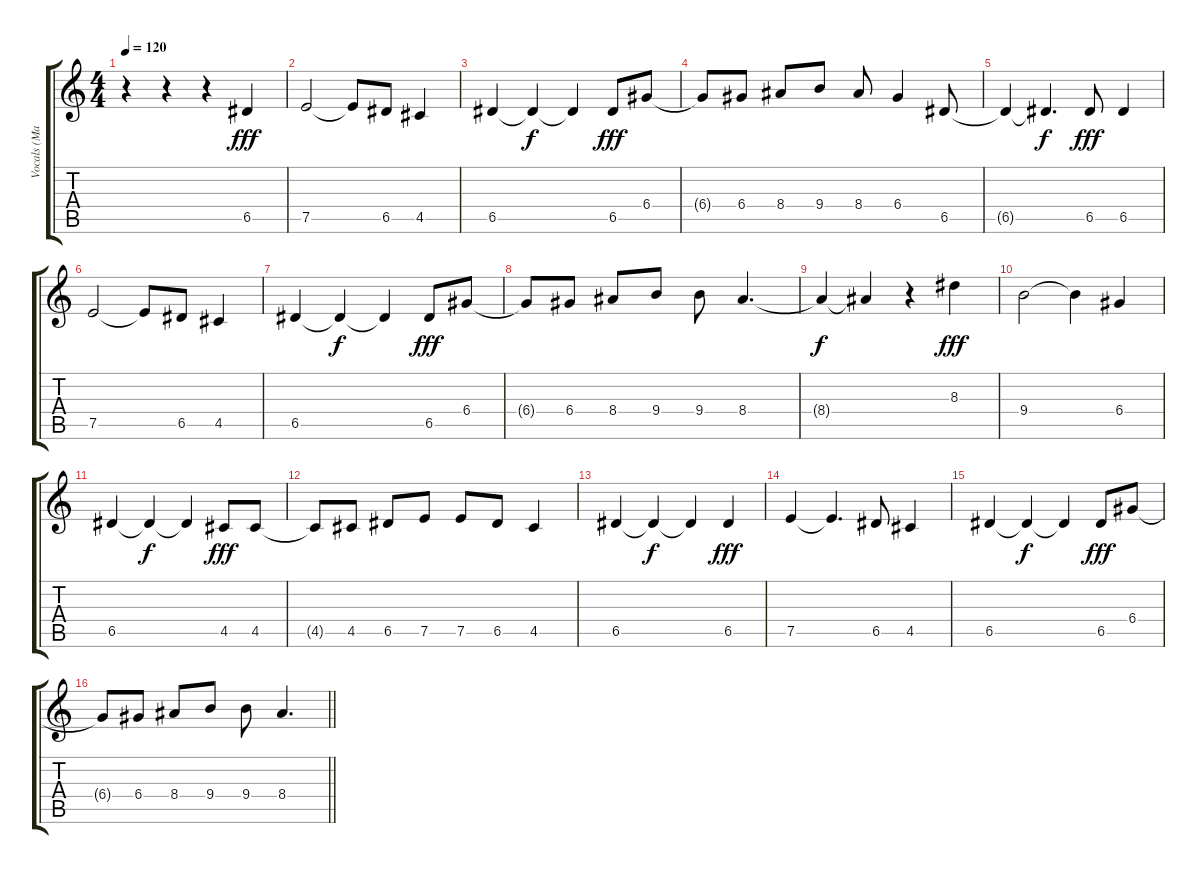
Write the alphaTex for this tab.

\track ("Vocals (Mari)" "Vocals (Ma") {instrument overdrivenguitar}
\staff {score tabs}
\tuning (E4 B3 G3 D3 A2 E2) {hide}
\ts (4 4)
\tempo 120
\clef g2
\ks c
r.4{dy fff} r.4 r.4 6.5.4 |
7.5.2 7.5{t}.8 6.5.8 4.5.4 |
6.5.4 6.5{t}.4{dy f} 6.5{t}.4 6.5.8{dy fff} 6.4.8 |
6.4{t}.8 6.4.8 8.4.8 9.4.8 8.4.8 6.4.4 6.5.8 |
6.5{t}.4 6.5{t}.4{d dy f} 6.5.8{dy fff} 6.5.4 |
7.5.2 7.5{t}.8 6.5.8 4.5.4 |
6.5.4 6.5{t}.4{dy f} 6.5{t}.4 6.5.8{dy fff} 6.4.8 |
6.4{t}.8 6.4.8 8.4.8 9.4.8 9.4.8 8.4.4{d} |
8.4{t}.4{dy f} 8.4{t}.4 r.4 8.3.4{dy fff} |
9.4.2 9.4{t}.4 6.4.4 |
6.5.4 6.5{t}.4{dy f} 6.5{t}.4 4.5.8{dy fff} 4.5.8 |
4.5{t}.8 4.5.8 6.5.8 7.5.8 7.5.8 6.5.8 4.5.4 |
6.5.4 6.5{t}.4{dy f} 6.5{t}.4 6.5.4{dy fff} |
7.5.4 7.5{t}.4{d} 6.5.8 4.5.4 |
6.5.4 6.5{t}.4{dy f} 6.5{t}.4 6.5.8{dy fff} 6.4.8 |
\barLineRight lightlight
6.4{t}.8 6.4.8 8.4.8 9.4.8 9.4.8 8.4.4{d}
